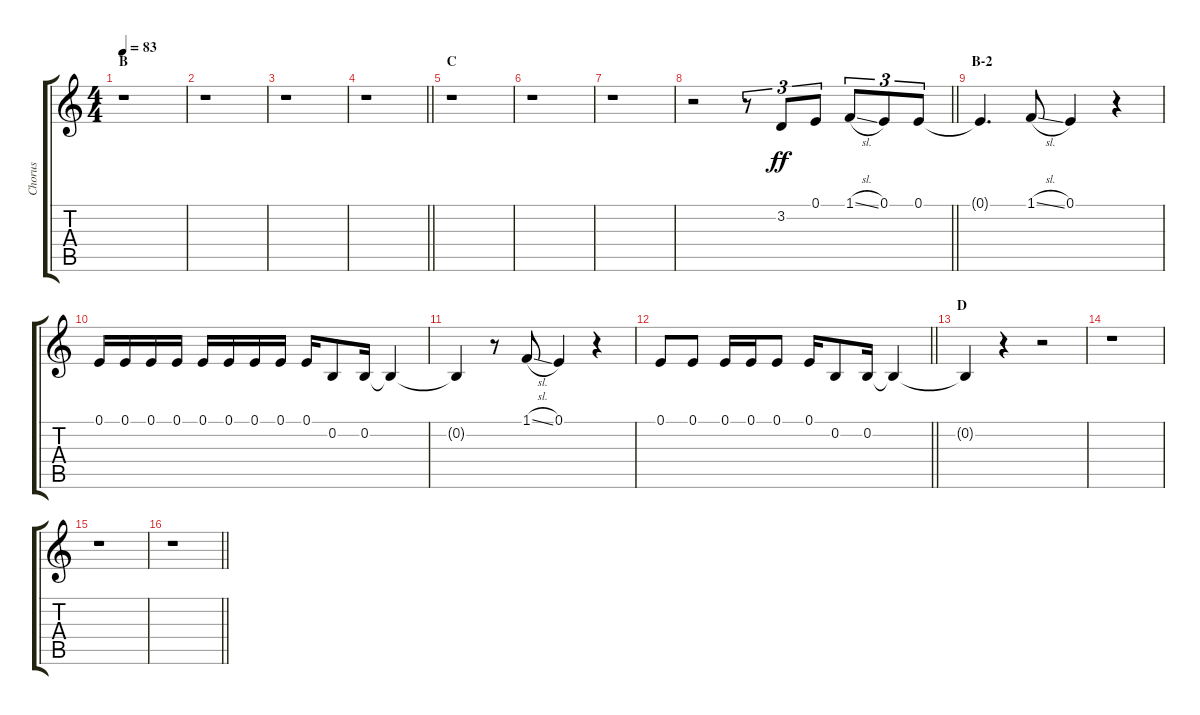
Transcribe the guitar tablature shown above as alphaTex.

\track ("Chorus" "Chorus") {instrument voiceoohs}
\staff {score tabs}
\tuning (E4 B3 G3 D3 A2 E2) {hide}
\ts (4 4)
\section ("" "B")
\tempo 83
\clef g2
\ks c
r.1{dy ff} |
r.1 |
r.1 |
\barLineRight lightlight
r.1 |
\section ("" "C")
r.1 |
r.1 |
r.1 |
\barLineRight lightlight
r.2 r.8{tu (3 2)} 3.2.8{tu (3 2)} 0.1.8{tu (3 2)} 1.1{sl}.8{tu (3 2)} 0.1.8{tu (3 2)} 0.1.8{tu (3 2)} |
\section ("" "B-2")
0.1{t}.4{d} 1.1{sl}.8 0.1.4 r.4 |
0.1.16 0.1.16 0.1.16 0.1.16 0.1.16 0.1.16 0.1.16 0.1.16 0.1.16 0.2.8 0.2.16 0.2{t}.4 |
0.2{t}.4 r.8 1.1{sl}.8 0.1.4 r.4 |
\barLineRight lightlight
0.1.8 0.1.8 0.1.16 0.1.16 0.1.8 0.1.16 0.2.8 0.2.16 0.2{t}.4 |
\section ("" "D")
0.2{t}.4 r.4 r.2 |
r.1 |
r.1 |
\barLineRight lightlight
r.1
